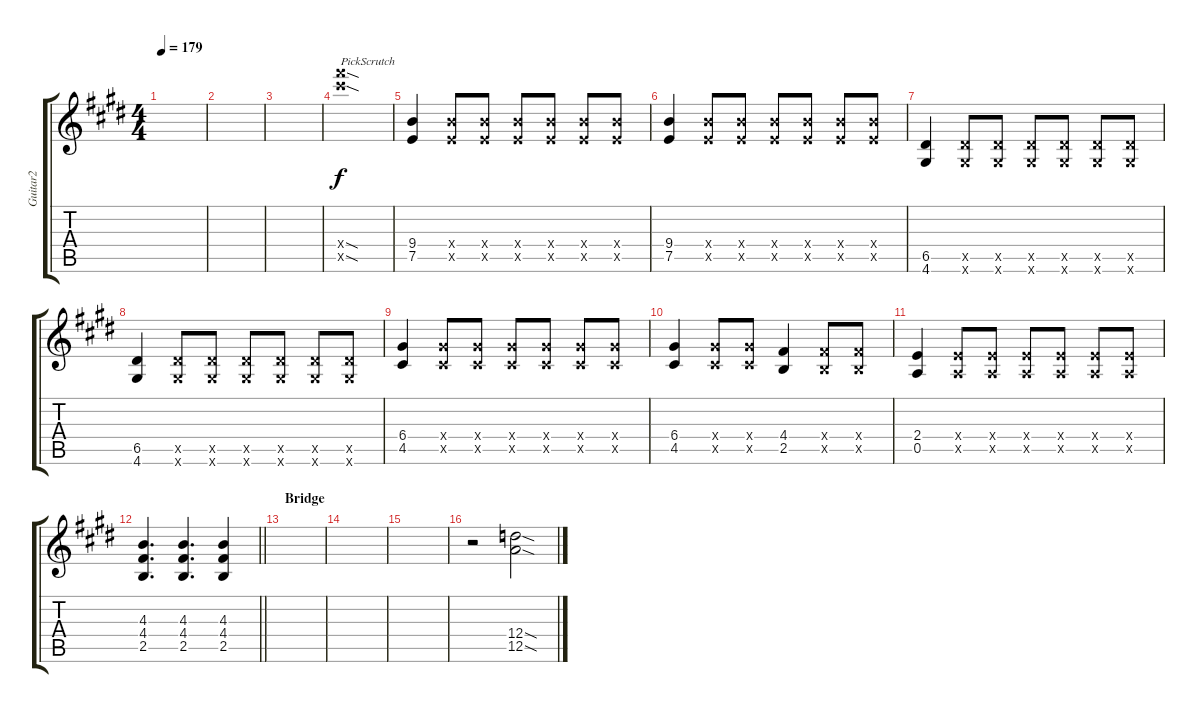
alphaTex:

\track ("Guitar2" "Guitar2") {instrument overdrivenguitar}
\staff {score tabs}
\tuning (E4 B3 G3 D3 A2 E2) {hide}
\ts (4 4)
\tempo 179
\clef g2
\ks e
|
|
|
(28.4{sod x} 28.5{sod x}).1{txt "PickScrutch"} |
(9.4 7.5).4 (9.4{x} 7.5{x}).8 (9.4{x} 7.5{x}).8 (9.4{x} 7.5{x}).8 (9.4{x} 7.5{x}).8 (9.4{x} 7.5{x}).8 (9.4{x} 7.5{x}).8 |
(9.4 7.5).4 (9.4{x} 7.5{x}).8 (9.4{x} 7.5{x}).8 (9.4{x} 7.5{x}).8 (9.4{x} 7.5{x}).8 (9.4{x} 7.5{x}).8 (9.4{x} 7.5{x}).8 |
(6.5 4.6).4 (6.5{x} 4.6{x}).8 (6.5{x} 4.6{x}).8 (6.5{x} 4.6{x}).8 (6.5{x} 4.6{x}).8 (6.5{x} 4.6{x}).8 (6.5{x} 4.6{x}).8 |
(6.5 4.6).4 (6.5{x} 4.6{x}).8 (6.5{x} 4.6{x}).8 (6.5{x} 4.6{x}).8 (6.5{x} 4.6{x}).8 (6.5{x} 4.6{x}).8 (6.5{x} 4.6{x}).8 |
(6.4 4.5).4 (6.4{x} 4.5{x}).8 (6.4{x} 4.5{x}).8 (6.4{x} 4.5{x}).8 (6.4{x} 4.5{x}).8 (6.4{x} 4.5{x}).8 (6.4{x} 4.5{x}).8 |
(6.4 4.5).4 (6.4{x} 4.5{x}).8 (6.4{x} 4.5{x}).8 (4.4 2.5).4 (4.4{x} 2.5{x}).8 (4.4{x} 2.5{x}).8 |
(2.4 0.5).4 (2.4{x} 0.5{x}).8 (2.4{x} 0.5{x}).8 (2.4{x} 0.5{x}).8 (2.4{x} 0.5{x}).8 (2.4{x} 0.5{x}).8 (2.4{x} 0.5{x}).8 |
\barLineRight lightlight
(4.3 4.4 2.5).4{d} (4.3 4.4 2.5).4{d} (4.3 4.4 2.5).4 |
\section ("" "Bridge")
|
|
|
r.2 (12.4{sod} 12.5{sod}).2
